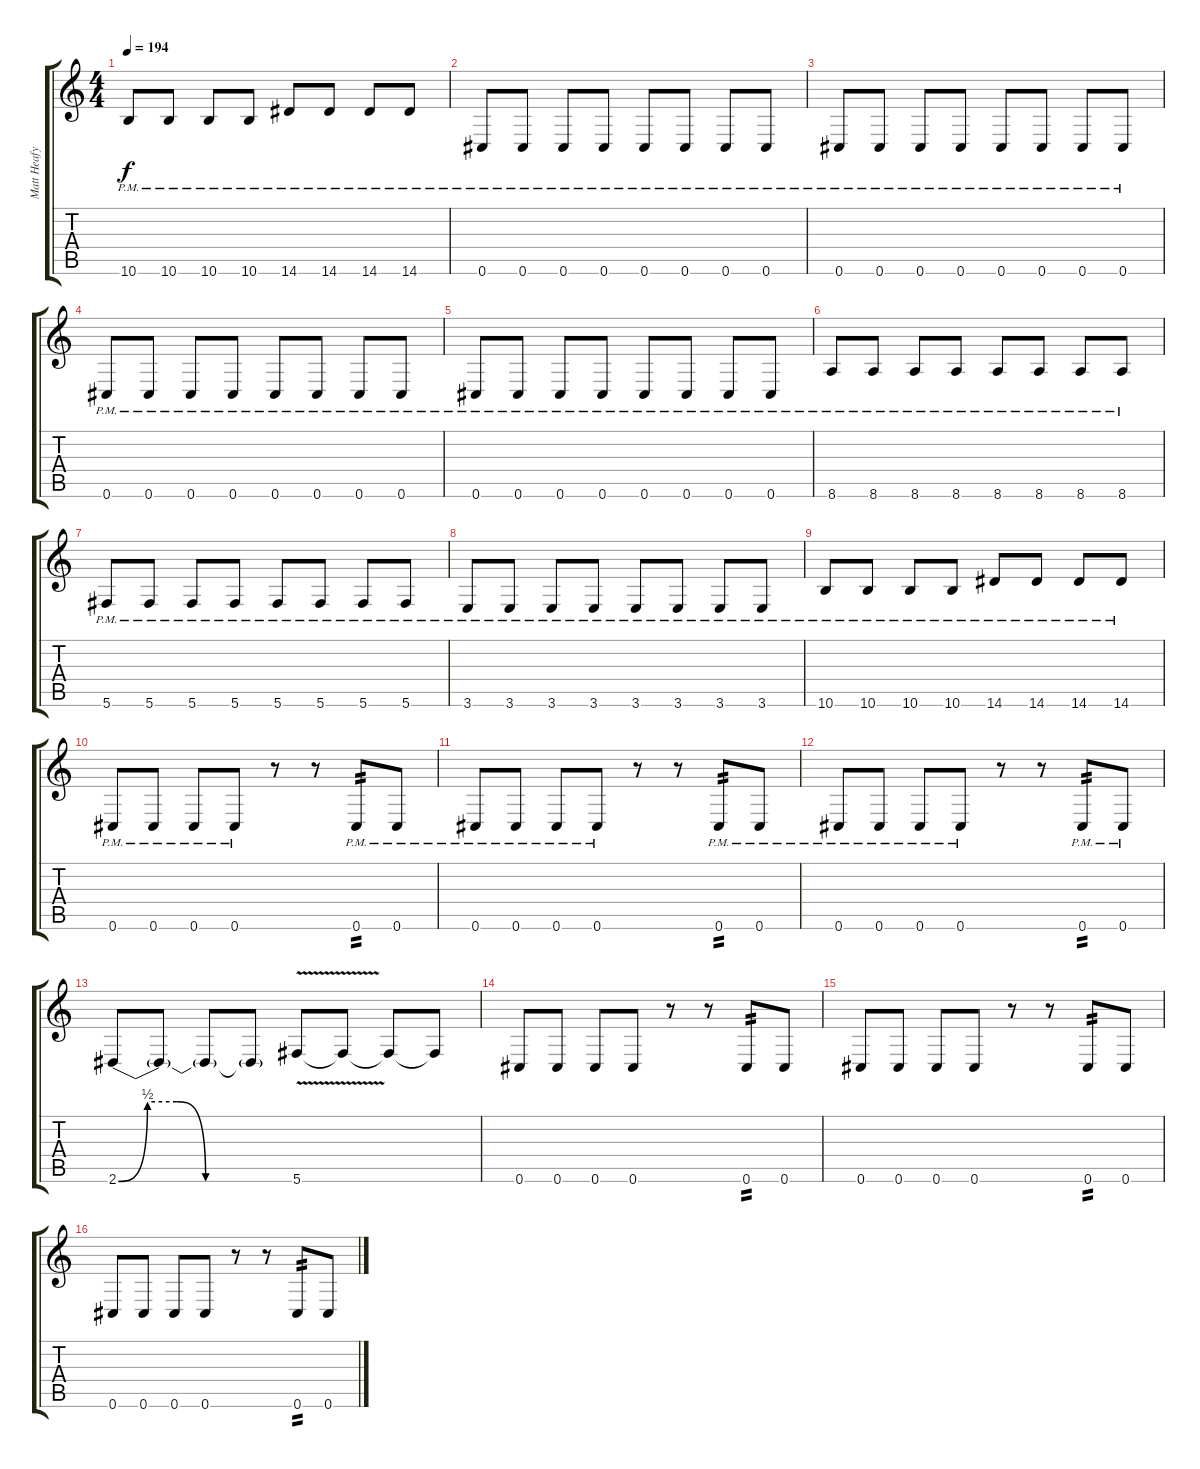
\track ("Matt Heafy" "Matt Heafy") {instrument distortionguitar}
\staff {score tabs}
\tuning (Eb4 Bb3 Gb3 Db3 Ab2 Db2) {hide}
\ts (4 4)
\tempo 194
\clef g2
\ks c
10.6{pm}.8{dy f} 10.6{pm}.8 10.6{pm}.8 10.6{pm}.8 14.6{pm}.8 14.6{pm}.8 14.6{pm}.8 14.6{pm}.8 |
0.6{pm}.8 0.6{pm}.8 0.6{pm}.8 0.6{pm}.8 0.6{pm}.8 0.6{pm}.8 0.6{pm}.8 0.6{pm}.8 |
0.6{pm}.8 0.6{pm}.8 0.6{pm}.8 0.6{pm}.8 0.6{pm}.8 0.6{pm}.8 0.6{pm}.8 0.6{pm}.8 |
0.6{pm}.8 0.6{pm}.8 0.6{pm}.8 0.6{pm}.8 0.6{pm}.8 0.6{pm}.8 0.6{pm}.8 0.6{pm}.8 |
0.6{pm}.8 0.6{pm}.8 0.6{pm}.8 0.6{pm}.8 0.6{pm}.8 0.6{pm}.8 0.6{pm}.8 0.6{pm}.8 |
8.6{pm}.8 8.6{pm}.8 8.6{pm}.8 8.6{pm}.8 8.6{pm}.8 8.6{pm}.8 8.6{pm}.8 8.6{pm}.8 |
5.6{pm}.8 5.6{pm}.8 5.6{pm}.8 5.6{pm}.8 5.6{pm}.8 5.6{pm}.8 5.6{pm}.8 5.6{pm}.8 |
3.6{pm}.8 3.6{pm}.8 3.6{pm}.8 3.6{pm}.8 3.6{pm}.8 3.6{pm}.8 3.6{pm}.8 3.6{pm}.8 |
10.6{pm}.8 10.6{pm}.8 10.6{pm}.8 10.6{pm}.8 14.6{pm}.8 14.6{pm}.8 14.6{pm}.8 14.6{pm}.8 |
0.6{pm}.8 0.6{pm}.8 0.6{pm}.8 0.6{pm}.8 r.8 r.8 0.6{pm}.8{tp 2} 0.6{pm}.8 |
0.6{pm}.8 0.6{pm}.8 0.6{pm}.8 0.6{pm}.8 r.8 r.8 0.6{pm}.8{tp 2} 0.6{pm}.8 |
0.6{pm}.8 0.6{pm}.8 0.6{pm}.8 0.6{pm}.8 r.8 r.8 0.6{pm}.8{tp 2} 0.6{pm}.8 |
2.6{be (custom 0 0 10 2 20 2 30 0 60 0)}.8 2.6{t}.8 2.6{t}.8 2.6{t}.8 5.6{v}.8 5.6{t}.8 5.6{t}.8 5.6{t}.8 |
0.6.8 0.6.8 0.6.8 0.6.8 r.8 r.8 0.6.8{tp 2} 0.6.8 |
0.6.8 0.6.8 0.6.8 0.6.8 r.8 r.8 0.6.8{tp 2} 0.6.8 |
0.6.8 0.6.8 0.6.8 0.6.8 r.8 r.8 0.6.8{tp 2} 0.6.8
